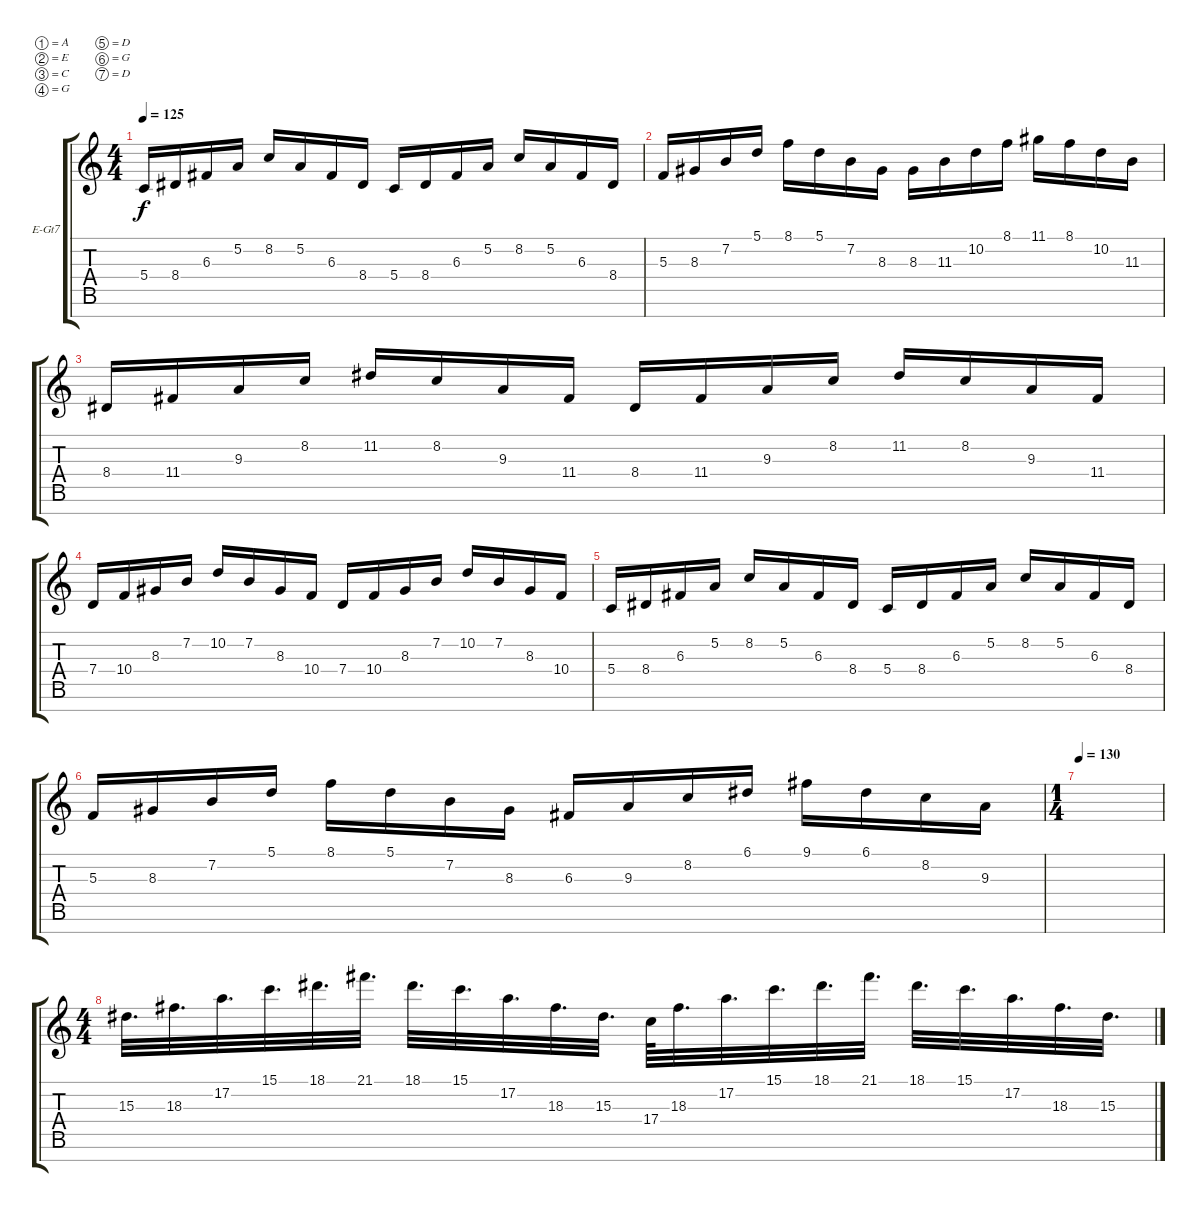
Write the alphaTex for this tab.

\defaultSystemsLayout 4
\bracketExtendMode groupsimilarinstruments
\firstSystemTrackNameOrientation horizontal
\otherSystemsTrackNameOrientation horizontal
\track ("Electric Guitar" "E-Gt7") {instrument distortionguitar}
\staff {score tabs}
\tuning (A3 E3 C3 G2 D2 G1 D1)
\ts (4 4)
\tempo 125
\clef g2
\ks c
5.4.16{dy f} 8.4.16 6.3.16 5.2.16 8.2.16 5.2.16 6.3.16 8.4.16 5.4.16 8.4.16 6.3.16 5.2.16 8.2.16 5.2.16 6.3.16 8.4.16 |
5.3.16 8.3.16 7.2.16 5.1.16 8.1.16 5.1.16 7.2.16 8.3.16 8.3.16 11.3.16 10.2.16 8.1.16 11.1.16 8.1.16 10.2.16 11.3.16 |
8.4.16 11.4.16 9.3.16 8.2.16 11.2.16 8.2.16 9.3.16 11.4.16 8.4.16 11.4.16 9.3.16 8.2.16 11.2.16 8.2.16 9.3.16 11.4.16 |
7.4.16 10.4.16 8.3.16 7.2.16 10.2.16 7.2.16 8.3.16 10.4.16 7.4.16 10.4.16 8.3.16 7.2.16 10.2.16 7.2.16 8.3.16 10.4.16 |
5.4.16 8.4.16 6.3.16 5.2.16 8.2.16 5.2.16 6.3.16 8.4.16 5.4.16 8.4.16 6.3.16 5.2.16 8.2.16 5.2.16 6.3.16 8.4.16 |
5.3.16 8.3.16 7.2.16 5.1.16 8.1.16 5.1.16 7.2.16 8.3.16 6.3.16 9.3.16 8.2.16 6.1.16 9.1.16 6.1.16 8.2.16 9.3.16 |
\ts (1 4)
\tempo 130
|
\ts (4 4)
15.3.32{d} 18.3.32{d} 17.2.32{d} 15.1.32{d} 18.1.32{d} 21.1.32{d} 18.1.32{d} 15.1.32{d} 17.2.32{d} 18.3.32{d} 15.3.32{d} 17.4.64 18.3.32{d} 17.2.32{d} 15.1.32{d} 18.1.32{d} 21.1.32{d} 18.1.32{d} 15.1.32{d} 17.2.32{d} 18.3.32{d} 15.3.32{d}
